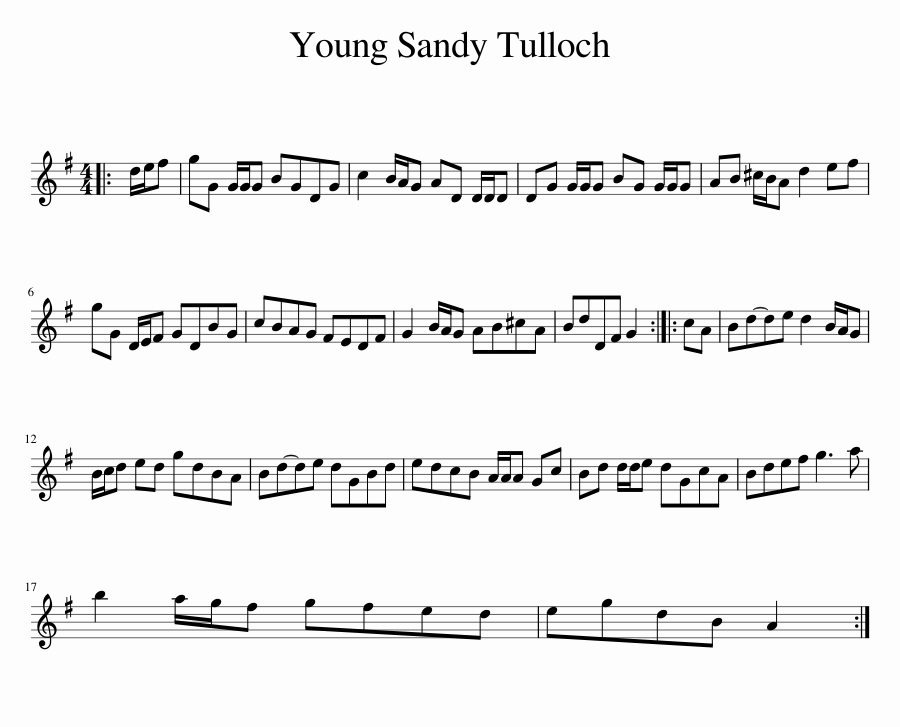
X:1
L:1/8
M:4/4
I:linebreak $
K:G
V:1 treble
V:1
|: d/e/f | gG G/G/G BGDG | c2 B/A/G AD D/D/D | DG G/G/G BG G/G/G | AB ^c/B/A d2 ef |$ %5
 gG D/E/F GDBG | cBAG FEDF | G2 B/A/G AB^cA | BdDF G2 :: cA | %10
 Bd-de d2 B/A/G |$ B/c/d ed gdBA | Bd-de dGBd | edcB A/A/A Gc | Bd d/d/e dGcA | %15
 Bdef g3 a |$ b2 a/g/f gfed | egdB A2 :| %18
